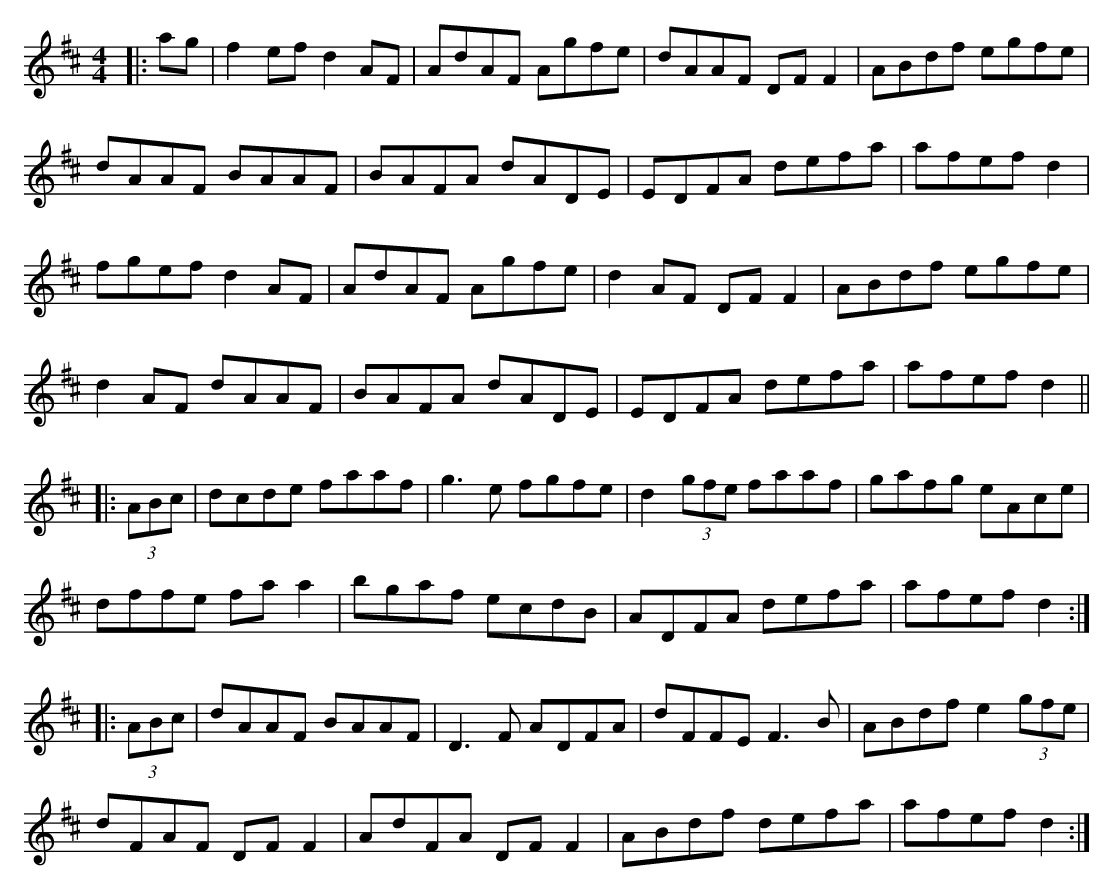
X:1
M:4/4
K:D
|:ag|f2 ef d2 AF|AdAF Agfe|dAAF DF F2|ABdf egfe|
dAAF BAAF|BAFA dADE|EDFA defa|afef d2|
fgef d2 AF|AdAF Agfe|d2 AF DF F2|ABdf egfe|
d2 AF dAAF|BAFA dADE|EDFA defa|afef d2||
|:(3ABc|dcde faaf|g3e fgfe|d2 (3gfe faaf|gafg eAce|
dffe fa a2|bgaf ecdB|ADFA defa|afef d2:|
|:(3ABc|dAAF BAAF|D3F ADFA|dFFE F3B|ABdf e2 (3gfe|
dFAF DF F2|AdFA DF F2|ABdf defa|afef d2:|
